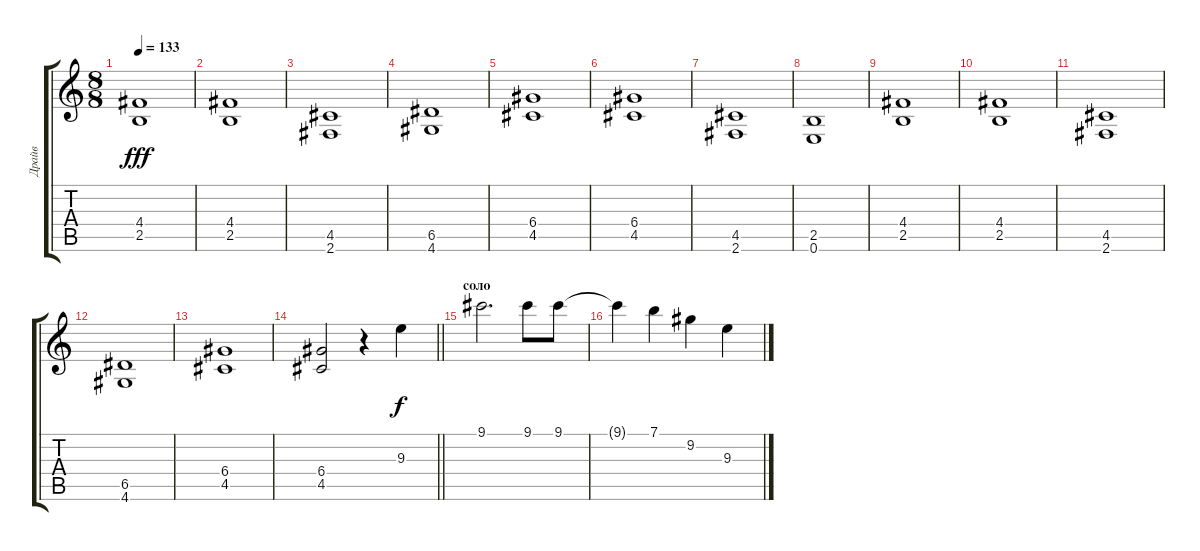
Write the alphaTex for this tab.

\track ("Драйв" "Драйв") {instrument acousticguitarnylon}
\staff {score tabs}
\tuning (E4 B3 G3 D3 A2 E2) {hide}
\ts (8 8)
\tempo 133
\clef g2
\ks c
(4.4 2.5).1{dy fff} |
(4.4 2.5).1 |
(4.5 2.6).1 |
(6.5 4.6).1 |
(6.4 4.5).1 |
(6.4 4.5).1 |
(4.5 2.6).1 |
(2.5 0.6).1 |
(4.4 2.5).1 |
(4.4 2.5).1 |
(4.5 2.6).1 |
(6.5 4.6).1 |
(6.4 4.5).1 |
\barLineRight lightlight
(6.4 4.5).2 r.4 9.3.4{dy f volume 9 balance 16} |
\section ("" "соло")
9.1.2{d} 9.1.8 9.1.8 |
9.1{t}.4 7.1.4 9.2.4 9.3.4
